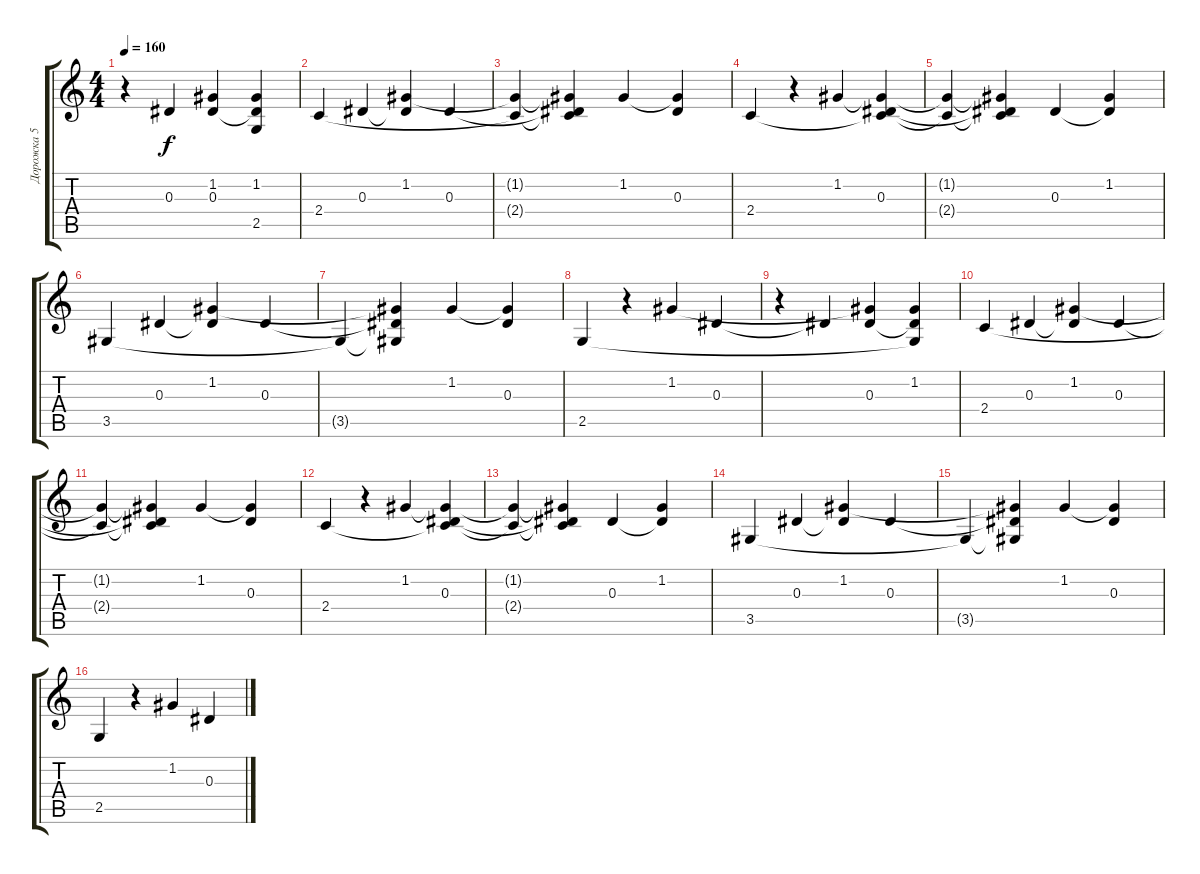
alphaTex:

\track ("Дорожка 5" "Дорожка 5") {instrument electricguitarmuted}
\staff {score tabs}
\tuning (C4 G3 Eb3 Bb2 F2 C2) {hide}
\ts (4 4)
\tempo 160
\clef g2
\ks c
r.4{dy f} 0.3{t}.4 (1.2{t} 0.3).4 (1.2 0.3{t} 2.5{t}).4 |
2.4.4 0.3.4 (1.2 0.3{t}).4 0.3.4 |
(1.2{t} 2.4{t}).4 (1.2{t} 0.3{t} 2.4{t}).4 1.2.4 (1.2{t} 0.3).4 |
2.4.4 r.4 1.2.4 (1.2{t} 0.3 2.4{t}).4 |
(1.2{t} 2.4{t}).4 (1.2{t} 0.3{t} 2.4{t}).4 0.3.4 (1.2 0.3{t}).4 |
3.5.4 0.3.4 (1.2 0.3{t}).4 0.3.4 |
3.5{t}.4 (1.2{t} 0.3{t} 3.5{t}).4 1.2.4 (1.2{t} 0.3).4 |
2.5.4 r.4 1.2.4 0.3.4 |
r.4 0.3{t}.4 (1.2{t} 0.3).4 (1.2 0.3{t} 2.5{t}).4 |
2.4.4 0.3.4 (1.2 0.3{t}).4 0.3.4 |
(1.2{t} 2.4{t}).4 (1.2{t} 0.3{t} 2.4{t}).4 1.2.4 (1.2{t} 0.3).4 |
2.4.4 r.4 1.2.4 (1.2{t} 0.3 2.4{t}).4 |
(1.2{t} 2.4{t}).4 (1.2{t} 0.3{t} 2.4{t}).4 0.3.4 (1.2 0.3{t}).4 |
3.5.4 0.3.4 (1.2 0.3{t}).4 0.3.4 |
3.5{t}.4 (1.2{t} 0.3{t} 3.5{t}).4 1.2.4 (1.2{t} 0.3).4 |
2.5.4 r.4 1.2.4 0.3.4
